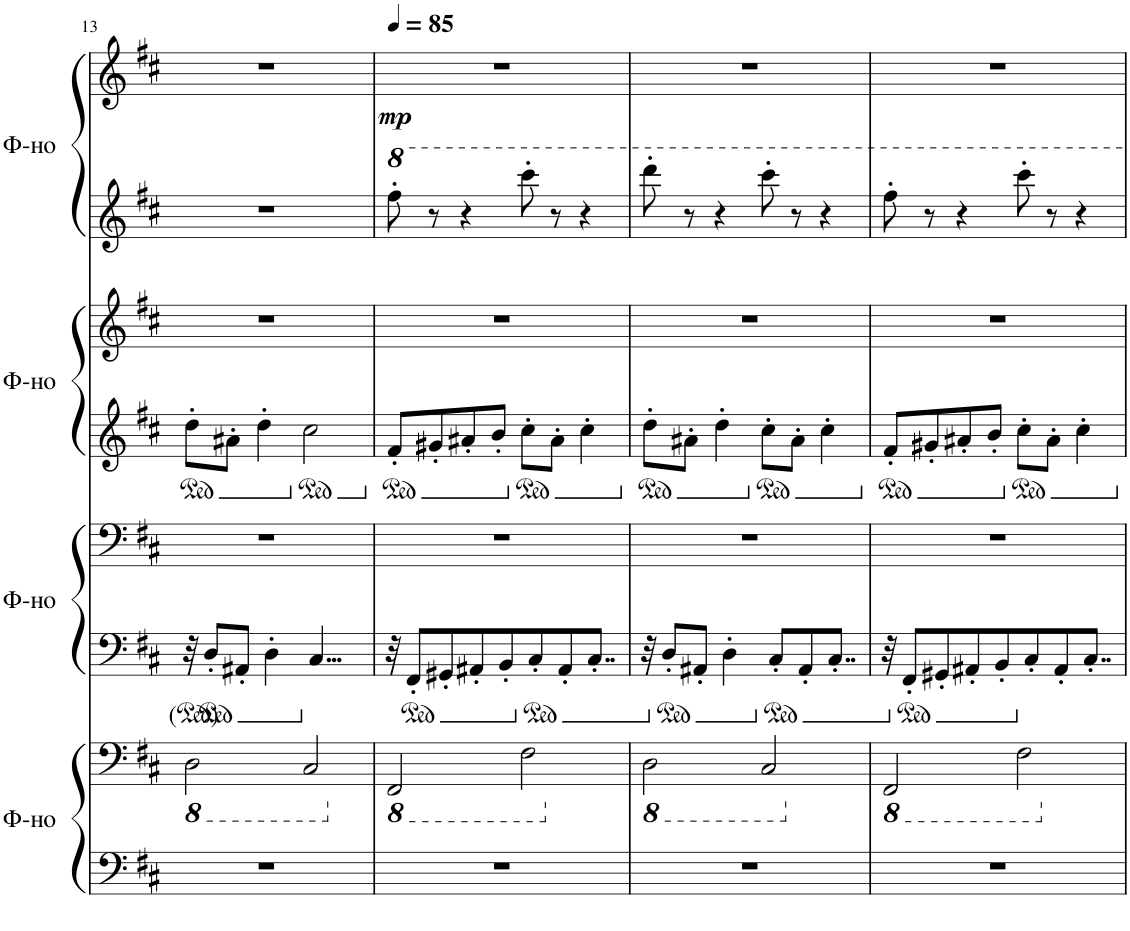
**kern	**kern	**kern	**kern	**kern	**kern	**kern	**kern	**dynam
*part4	*part4	*part3	*part3	*part2	*part2	*part1	*part1	*part1
*staff8	*staff7	*staff6	*staff5	*staff4	*staff3	*staff2	*staff1	*staff1/2
*I"Фортепиано	*	*I"Фортепиано	*	*I"Фортепиано	*	*I"Фортепиано	*	*
!!LO:PB:g=z
*clefF4	*clefF4	*clefF4	*clefF4	*clefG2	*clefG2	*clefG2	*clefG2	*
*k[f#c#]	*k[f#c#]	*k[f#c#]	*k[f#c#]	*k[f#c#]	*k[f#c#]	*k[f#c#]	*k[f#c#]	*
*M4/4	*M4/4	*M4/4	*M4/4	*M4/4	*M4/4	*M4/4	*M4/4	*
*met(c)	*met(c)	*met(c)	*met(c)	*met(c)	*met(c)	*met(c)	*met(c)	*
*	*8ba	*	*	*	*	*	*	*
=13	=13	=13	=13	=13	=13	=13	=13	=13
1r	2DD\	32r	1r	8dd'\L	1r	1r	1r	.
.	.	8D'/L	.	.	.	.	.	.
.	.	.	.	8a#X'\J	.	.	.	.
.	.	8AA#X'/J	.	.	.	.	.	.
.	.	.	.	4dd'\	.	.	.	.
.	.	4D'\	.	.	.	.	.	.
.	2CC#/	.	.	2cc#\	.	.	.	.
.	.	4...C#/	.	.	.	.	.	.
=14	=14	=14	=14	=14	=14	=14	=14	=14
*	*X8ba	*	*	*	*	*	*	*
*	*8ba	*	*	*	*	*	*	*
*	*	*	*	*	*	*	*MM85	*
!	!	!	!	!	!	!	!	!LO:DY:b
1r	2FFF#/	32r	1r	8f#'/L	1r	8fff#'\	1r	mp
.	.	8FF#'/L	.	.	.	.	.	.
.	.	.	.	8g#X'/	.	8r	.	.
.	.	8GG#X'/	.	.	.	.	.	.
.	.	.	.	8a#X'/	.	4r	.	.
.	.	8AA#X'/	.	.	.	.	.	.
.	.	.	.	8b'/J	.	.	.	.
.	.	8BB'/	.	.	.	.	.	.
.	2FF#\	.	.	8cc#'\L	.	8cccc#'\	.	.
.	.	8C#'/	.	.	.	.	.	.
.	.	.	.	8a#'\J	.	8r	.	.
.	.	8AA#'/	.	.	.	.	.	.
.	.	.	.	4cc#'\	.	4r	.	.
.	.	8..C#'/J	.	.	.	.	.	.
=15	=15	=15	=15	=15	=15	=15	=15	=15
*	*X8ba	*	*	*	*	*	*	*
*	*8ba	*	*	*	*	*	*	*
1r	2DD\	32r	1r	8dd'\L	1r	8dddd'\	1r	.
.	.	8D'/L	.	.	.	.	.	.
.	.	.	.	8a#X'\J	.	8r	.	.
.	.	8AA#X'/J	.	.	.	.	.	.
.	.	.	.	4dd'\	.	4r	.	.
.	.	4D'\	.	.	.	.	.	.
.	2CC#/	.	.	8cc#'\L	.	8cccc#'\	.	.
.	.	8C#'/L	.	.	.	.	.	.
.	.	.	.	8a#'\J	.	8r	.	.
.	.	8AA#'/	.	.	.	.	.	.
.	.	.	.	4cc#'\	.	4r	.	.
.	.	8..C#'/J	.	.	.	.	.	.
=16	=16	=16	=16	=16	=16	=16	=16	=16
*	*X8ba	*	*	*	*	*	*	*
*	*8ba	*	*	*	*	*	*	*
1r	2FFF#/	32r	1r	8f#'/L	1r	8fff#'\	1r	.
.	.	8FF#'/L	.	.	.	.	.	.
.	.	.	.	8g#X'/	.	8r	.	.
.	.	8GG#X'/	.	.	.	.	.	.
.	.	.	.	8a#X'/	.	4r	.	.
.	.	8AA#X'/	.	.	.	.	.	.
.	.	.	.	8b'/J	.	.	.	.
.	.	8BB'/	.	.	.	.	.	.
.	2FF#\	.	.	8cc#'\L	.	8cccc#'\	.	.
.	.	8C#'/	.	.	.	.	.	.
.	.	.	.	8a#'\J	.	8r	.	.
.	.	8AA#'/	.	.	.	.	.	.
.	.	.	.	4cc#'\	.	4r	.	.
.	.	8..C#'/J	.	.	.	.	.	.
*	*X8ba	*	*	*	*	*	*	*
=	=	=	=	=	=	=	=	=
*-	*-	*-	*-	*-	*-	*-	*-	*-
